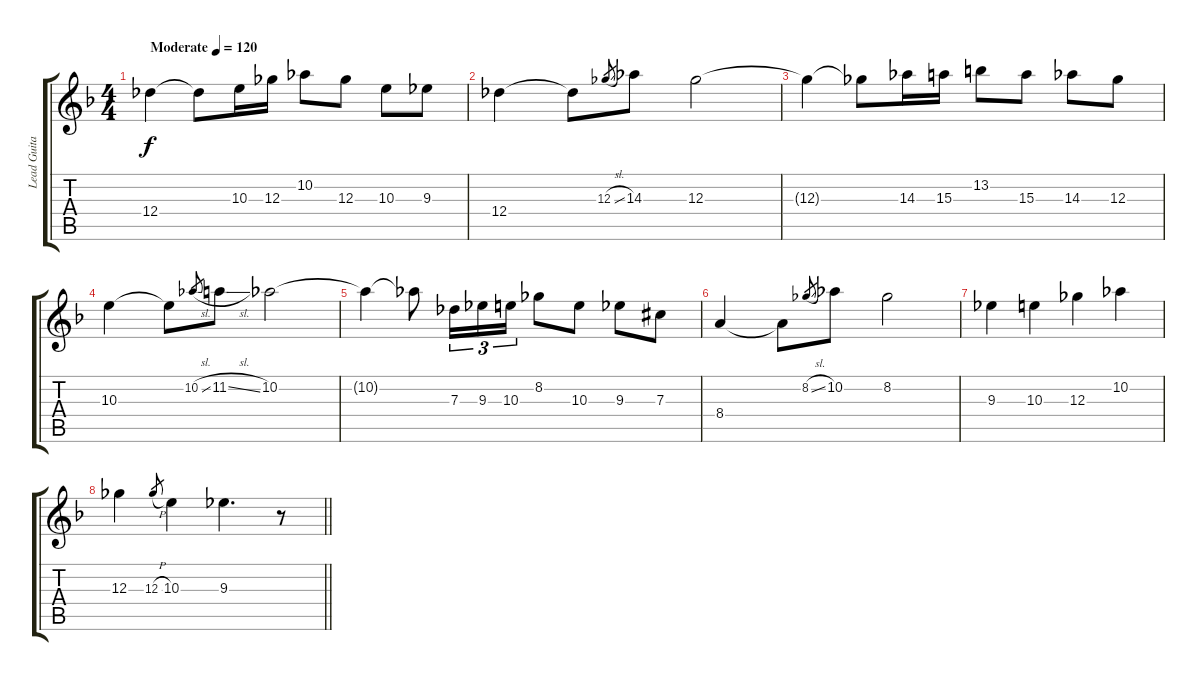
\track ("Lead Guitar" "Lead Guita") {instrument overdrivenguitar}
\staff {score tabs}
\tuning (Eb4 Bb3 Gb3 Db3 Ab2 Eb2) {hide}
\ts (4 4)
\tempo (120 "Moderate")
\clef g2
\ks dminor
12.4.4{dy f instrument overdrivenguitar} 12.4{t}.8 10.3.16 12.3.16 10.2.8 12.3.8 10.3.8 9.3.8 |
12.4.4 12.4{t}.8 12.3{sl}.8{gr} 14.3.8 12.3.2 |
12.3{t}.4 12.3{t}.8 14.3.16 15.3.16 13.2.8 15.3.8 14.3.8 12.3.8 |
10.3.4 10.3{t}.8 10.2{sl}.8{gr} 11.2{sl}.8 10.2.2 |
10.2{t}.4 10.2{t}.8 7.3.16{tu (3 2)} 9.3.16{tu (3 2)} 10.3.16{tu (3 2)} 8.2.8 10.3.8 9.3.8 7.3{acc #}.8 |
8.4.4 8.4{t}.8 8.2{sl}.8{gr} 10.2.8 8.2.2 |
9.3.4 10.3.4 12.3.4 10.2.4 |
\barLineRight lightlight
12.3.4 12.3{h}.8{gr} 10.3.4 9.3.4{d} r.8
